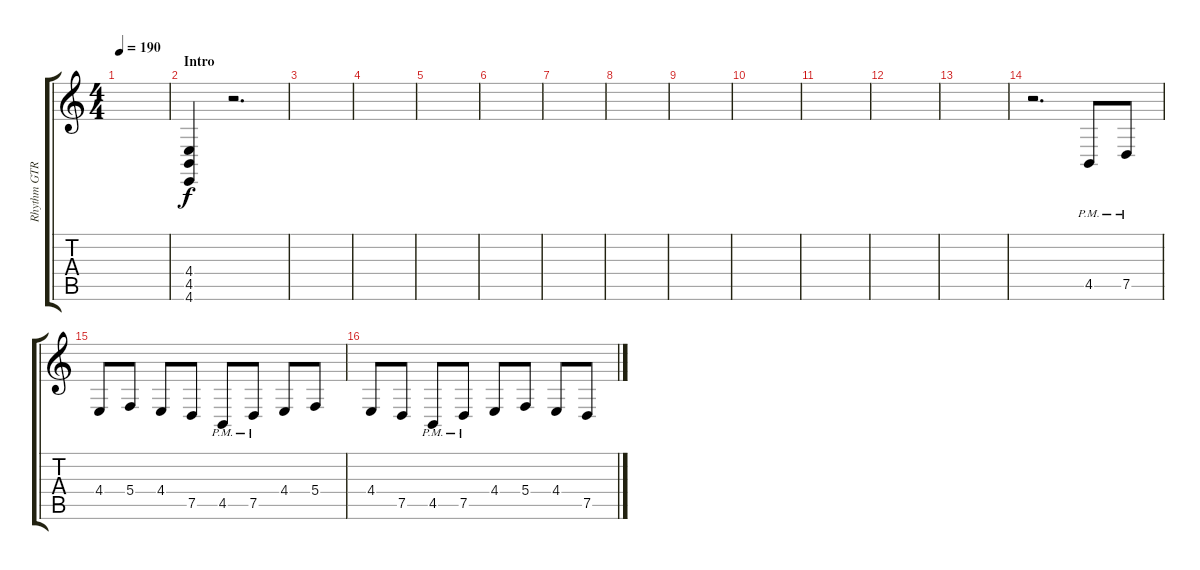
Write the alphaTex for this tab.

\track ("Rhythm GTR 1" "Rhythm GTR") {instrument stringensemble2}
\staff {score tabs}
\tuning (D4 A3 F3 C3 G2 C2) {hide}
\ts (4 4)
\tempo 190
\clef g2
\ks aminor
|
\section ("" "Intro")
(4.4 4.5 4.6).4 r.2{d} |
|
|
|
|
|
|
|
|
|
|
|
r.2{d} 4.5{pm}.8 7.5{pm}.8 |
4.4.8 5.4.8 4.4.8 7.5.8 4.5{pm}.8 7.5{pm}.8 4.4.8 5.4.8 |
4.4.8 7.5.8 4.5{pm}.8 7.5{pm}.8 4.4.8 5.4.8 4.4.8 7.5.8
